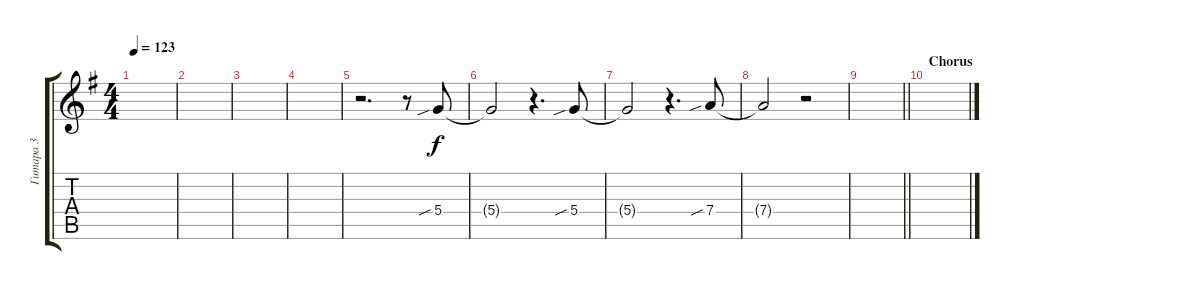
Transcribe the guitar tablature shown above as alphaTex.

\track ("Гитара 3" "Гитара 3") {instrument distortionguitar}
\staff {score tabs}
\tuning (E4 B3 G3 D3 A2 E2) {hide}
\ts (4 4)
\tempo 123
\clef g2
\ks eminor
|
|
|
|
r.2{d} r.8 5.4{sib}.8 |
5.4{t}.2 r.4{d} 5.4{sib}.8 |
5.4{t}.2 r.4{d} 7.4{sib}.8 |
7.4{t}.2 r.2 |
\barLineRight lightlight
|
\section ("" "Chorus")
